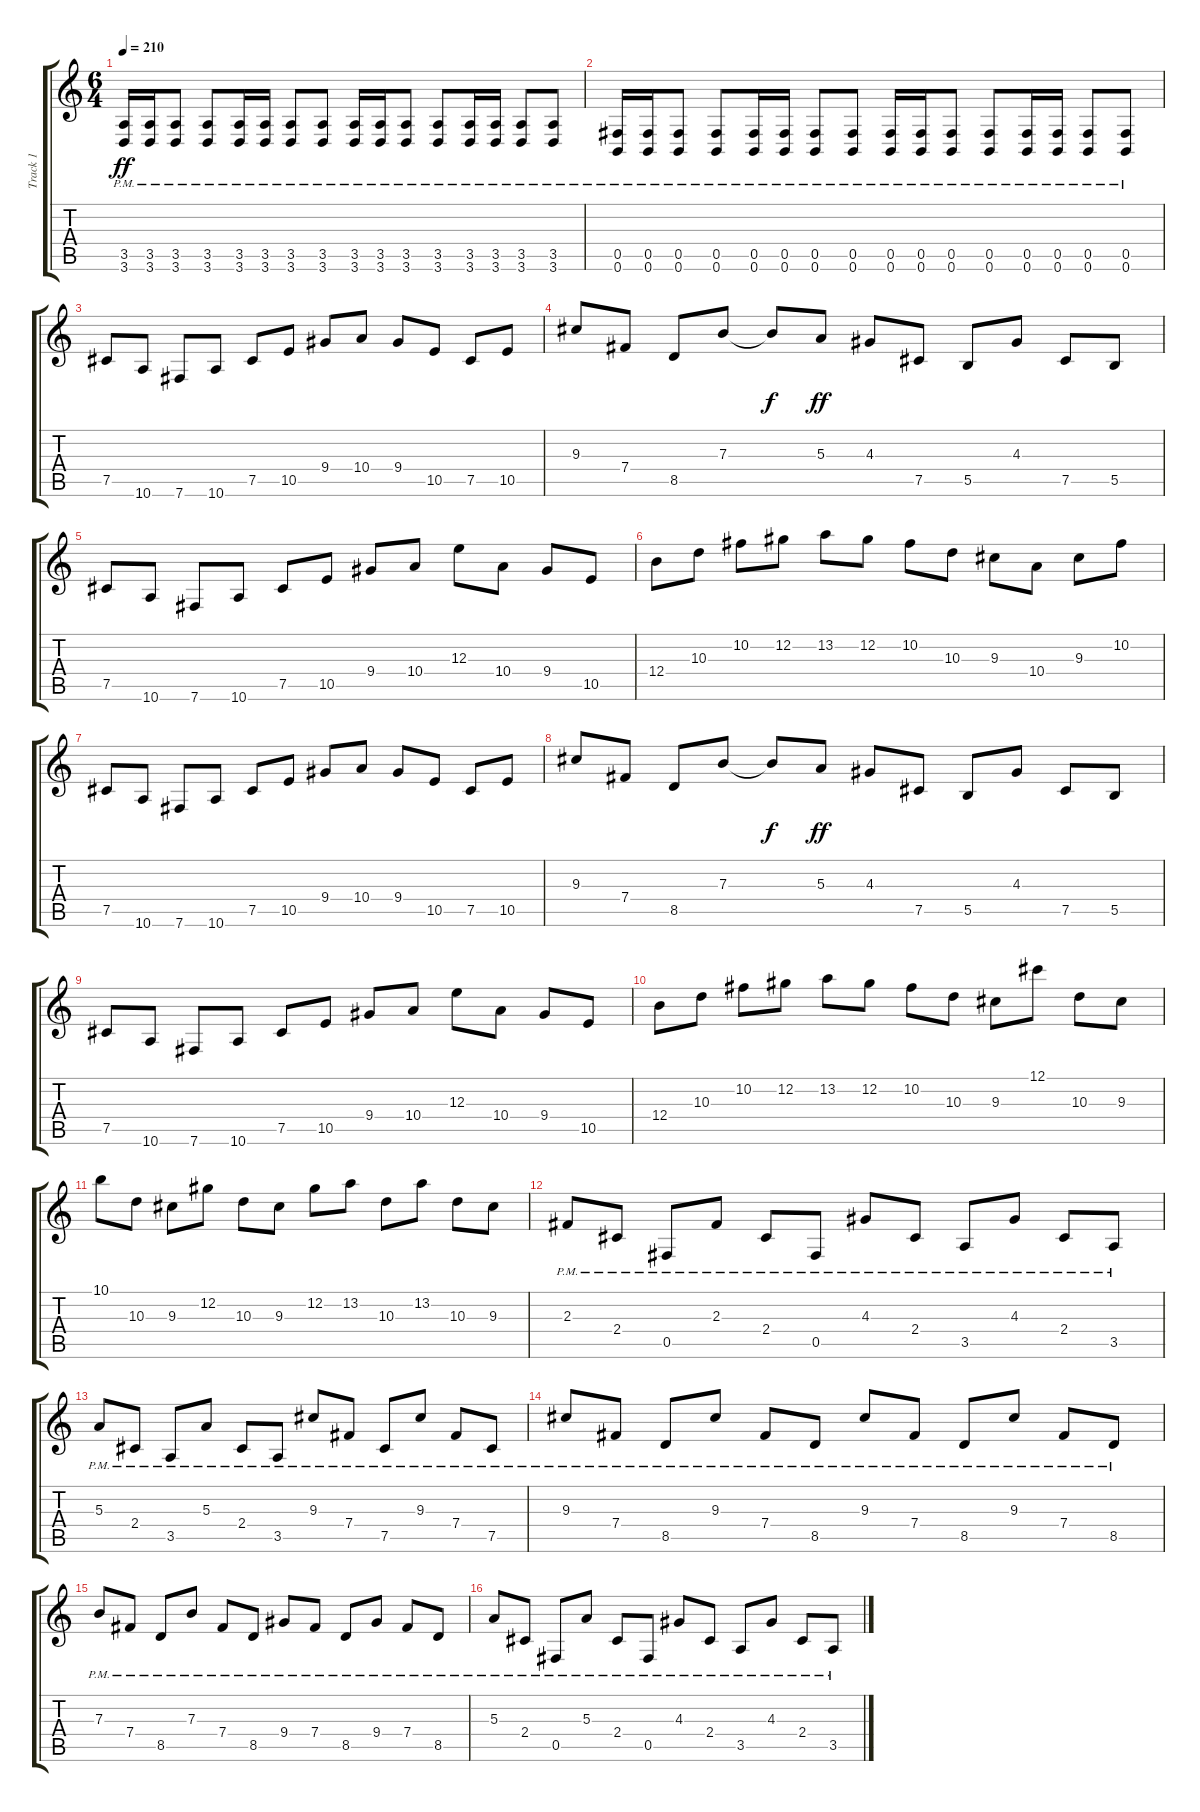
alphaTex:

\track ("Track 1" "Track 1") {instrument distortionguitar}
\staff {score tabs}
\tuning (Db4 Ab3 E3 B2 Gb2 B1) {hide}
\ts (6 4)
\tempo 210
\clef g2
\ks c
(3.5{pm} 3.6{pm}).16{dy ff} (3.5{pm} 3.6{pm}).16 (3.5{pm} 3.6{pm}).8 (3.5{pm} 3.6{pm}).8 (3.5{pm} 3.6{pm}).16 (3.5{pm} 3.6{pm}).16 (3.5{pm} 3.6{pm}).8 (3.5{pm} 3.6{pm}).8 (3.5{pm} 3.6{pm}).16 (3.5{pm} 3.6{pm}).16 (3.5{pm} 3.6{pm}).8 (3.5{pm} 3.6{pm}).8 (3.5{pm} 3.6{pm}).16 (3.5{pm} 3.6{pm}).16 (3.5{pm} 3.6{pm}).8 (3.5{pm} 3.6{pm}).8 |
(0.5{pm} 0.6{pm}).16 (0.5{pm} 0.6{pm}).16 (0.5{pm} 0.6{pm}).8 (0.5{pm} 0.6{pm}).8 (0.5{pm} 0.6{pm}).16 (0.5{pm} 0.6{pm}).16 (0.5{pm} 0.6{pm}).8 (0.5{pm} 0.6{pm}).8 (0.5{pm} 0.6{pm}).16 (0.5{pm} 0.6{pm}).16 (0.5{pm} 0.6{pm}).8 (0.5{pm} 0.6{pm}).8 (0.5{pm} 0.6{pm}).16 (0.5{pm} 0.6{pm}).16 (0.5{pm} 0.6{pm}).8 (0.5{pm} 0.6{pm}).8 |
7.5.8 10.6.8 7.6.8 10.6.8 7.5.8 10.5.8 9.4.8 10.4.8 9.4.8 10.5.8 7.5.8 10.5.8 |
9.3.8 7.4.8 8.5.8 7.3.8 7.3{t}.8{dy f} 5.3.8{dy ff} 4.3.8 7.5.8 5.5.8 4.3.8 7.5.8 5.5.8 |
7.5.8 10.6.8 7.6.8 10.6.8 7.5.8 10.5.8 9.4.8 10.4.8 12.3.8 10.4.8 9.4.8 10.5.8 |
12.4.8 10.3.8 10.2.8 12.2.8 13.2.8 12.2.8 10.2.8 10.3.8 9.3.8 10.4.8 9.3.8 10.2.8 |
7.5.8 10.6.8 7.6.8 10.6.8 7.5.8 10.5.8 9.4.8 10.4.8 9.4.8 10.5.8 7.5.8 10.5.8 |
9.3.8 7.4.8 8.5.8 7.3.8 7.3{t}.8{dy f} 5.3.8{dy ff} 4.3.8 7.5.8 5.5.8 4.3.8 7.5.8 5.5.8 |
7.5.8 10.6.8 7.6.8 10.6.8 7.5.8 10.5.8 9.4.8 10.4.8 12.3.8 10.4.8 9.4.8 10.5.8 |
12.4.8 10.3.8 10.2.8 12.2.8 13.2.8 12.2.8 10.2.8 10.3.8 9.3.8 12.1.8 10.3.8 9.3.8 |
10.1.8 10.3.8 9.3.8 12.2.8 10.3.8 9.3.8 12.2.8 13.2.8 10.3.8 13.2.8 10.3.8 9.3.8 |
2.3{pm}.8 2.4{pm}.8 0.5{pm}.8 2.3{pm}.8 2.4{pm}.8 0.5{pm}.8 4.3{pm}.8 2.4{pm}.8 3.5{pm}.8 4.3{pm}.8 2.4{pm}.8 3.5{pm}.8 |
5.3{pm}.8 2.4{pm}.8 3.5{pm}.8 5.3{pm}.8 2.4{pm}.8 3.5{pm}.8 9.3{pm}.8 7.4{pm}.8 7.5{pm}.8 9.3{pm}.8 7.4{pm}.8 7.5{pm}.8 |
9.3{pm}.8 7.4{pm}.8 8.5{pm}.8 9.3{pm}.8 7.4{pm}.8 8.5{pm}.8 9.3{pm}.8 7.4{pm}.8 8.5{pm}.8 9.3{pm}.8 7.4{pm}.8 8.5{pm}.8 |
7.3{pm}.8 7.4{pm}.8 8.5{pm}.8 7.3{pm}.8 7.4{pm}.8 8.5{pm}.8 9.4{pm}.8 7.4{pm}.8 8.5{pm}.8 9.4{pm}.8 7.4{pm}.8 8.5{pm}.8 |
5.3{pm}.8 2.4{pm}.8 0.5{pm}.8 5.3{pm}.8 2.4{pm}.8 0.5{pm}.8 4.3{pm}.8 2.4{pm}.8 3.5{pm}.8 4.3{pm}.8 2.4{pm}.8 3.5{pm}.8
